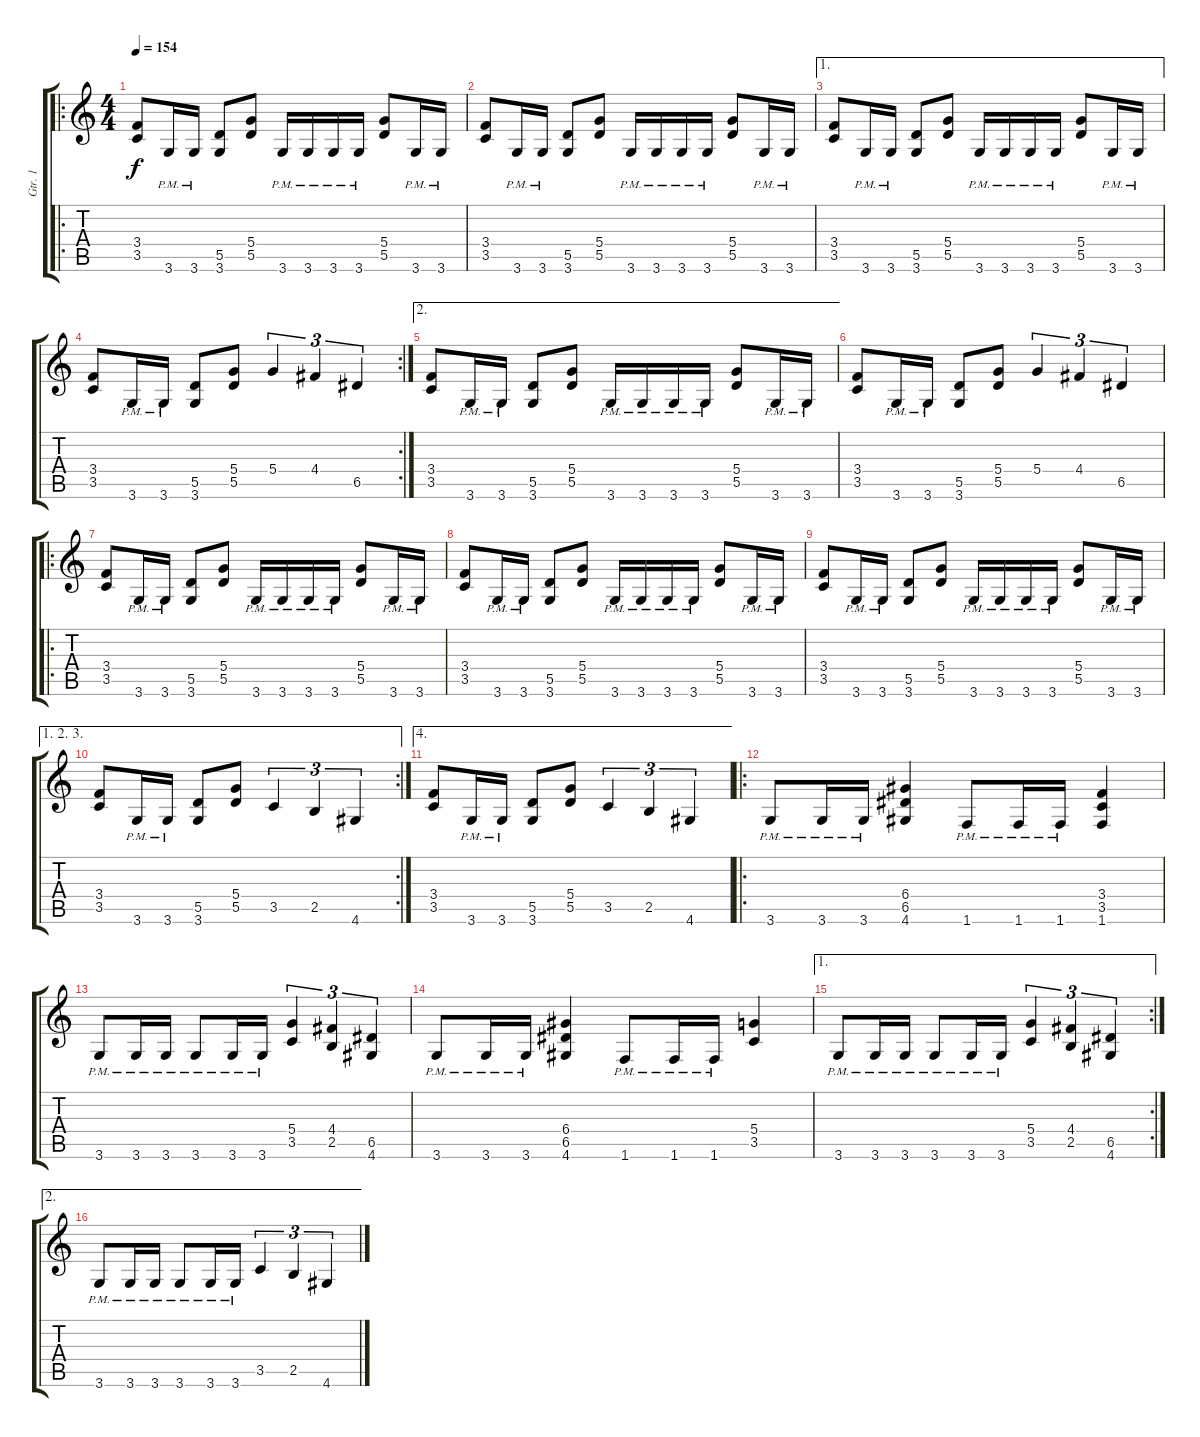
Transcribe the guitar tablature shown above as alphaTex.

\track ("Gtr. 1" "Gtr. 1") {instrument overdrivenguitar}
\staff {score tabs}
\tuning (E4 B3 G3 D3 A2 E2) {hide}
\ro
\ts (4 4)
\tempo 154
\clef g2
\ks c
(3.4 3.5).8{dy f} 3.6{pm}.16 3.6{pm}.16 (5.5 3.6).8 (5.4 5.5).8 3.6{pm}.16 3.6{pm}.16 3.6{pm}.16 3.6{pm}.16 (5.4 5.5).8 3.6{pm}.16 3.6{pm}.16 |
(3.4 3.5).8 3.6{pm}.16 3.6{pm}.16 (5.5 3.6).8 (5.4 5.5).8 3.6{pm}.16 3.6{pm}.16 3.6{pm}.16 3.6{pm}.16 (5.4 5.5).8 3.6{pm}.16 3.6{pm}.16 |
\ae 1
(3.4 3.5).8 3.6{pm}.16 3.6{pm}.16 (5.5 3.6).8 (5.4 5.5).8 3.6{pm}.16 3.6{pm}.16 3.6{pm}.16 3.6{pm}.16 (5.4 5.5).8 3.6{pm}.16 3.6{pm}.16 |
\rc 2
(3.4 3.5).8 3.6{pm}.16 3.6{pm}.16 (5.5 3.6).8 (5.4 5.5).8 5.4.4{tu (3 2)} 4.4.4{tu (3 2)} 6.5.4{tu (3 2)} |
\ae 2
(3.4 3.5).8 3.6{pm}.16 3.6{pm}.16 (5.5 3.6).8 (5.4 5.5).8 3.6{pm}.16 3.6{pm}.16 3.6{pm}.16 3.6{pm}.16 (5.4 5.5).8 3.6{pm}.16 3.6{pm}.16 |
(3.4 3.5).8 3.6{pm}.16 3.6{pm}.16 (5.5 3.6).8 (5.4 5.5).8 5.4.4{tu (3 2)} 4.4.4{tu (3 2)} 6.5.4{tu (3 2)} |
\ro
(3.4 3.5).8 3.6{pm}.16 3.6{pm}.16 (5.5 3.6).8 (5.4 5.5).8 3.6{pm}.16 3.6{pm}.16 3.6{pm}.16 3.6{pm}.16 (5.4 5.5).8 3.6{pm}.16 3.6{pm}.16 |
(3.4 3.5).8 3.6{pm}.16 3.6{pm}.16 (5.5 3.6).8 (5.4 5.5).8 3.6{pm}.16 3.6{pm}.16 3.6{pm}.16 3.6{pm}.16 (5.4 5.5).8 3.6{pm}.16 3.6{pm}.16 |
(3.4 3.5).8 3.6{pm}.16 3.6{pm}.16 (5.5 3.6).8 (5.4 5.5).8 3.6{pm}.16 3.6{pm}.16 3.6{pm}.16 3.6{pm}.16 (5.4 5.5).8 3.6{pm}.16 3.6{pm}.16 |
\ae (1 2 3)
\rc 2
(3.4 3.5).8 3.6{pm}.16 3.6{pm}.16 (5.5 3.6).8 (5.4 5.5).8 3.5.4{tu (3 2)} 2.5.4{tu (3 2)} 4.6.4{tu (3 2)} |
\ae 4
(3.4 3.5).8 3.6{pm}.16 3.6{pm}.16 (5.5 3.6).8 (5.4 5.5).8 3.5.4{tu (3 2)} 2.5.4{tu (3 2)} 4.6.4{tu (3 2)} |
\ro
3.6{pm}.8 3.6{pm}.16 3.6{pm}.16 (6.4 6.5 4.6).4 1.6{pm}.8 1.6{pm}.16 1.6{pm}.16 (3.4 3.5 1.6).4 |
3.6{pm}.8 3.6{pm}.16 3.6{pm}.16 3.6{pm}.8 3.6{pm}.16 3.6{pm}.16 (5.4 3.5).4{tu (3 2)} (4.4 2.5).4{tu (3 2)} (6.5 4.6).4{tu (3 2)} |
3.6{pm}.8 3.6{pm}.16 3.6{pm}.16 (6.4 6.5 4.6).4 1.6{pm}.8 1.6{pm}.16 1.6{pm}.16 (5.4 3.5).4 |
\ae 1
\rc 2
3.6{pm}.8 3.6{pm}.16 3.6{pm}.16 3.6{pm}.8 3.6{pm}.16 3.6{pm}.16 (5.4 3.5).4{tu (3 2)} (4.4 2.5).4{tu (3 2)} (6.5 4.6).4{tu (3 2)} |
\ae 2
3.6{pm}.8 3.6{pm}.16 3.6{pm}.16 3.6{pm}.8 3.6{pm}.16 3.6{pm}.16 3.5.4{tu (3 2)} 2.5.4{tu (3 2)} 4.6.4{tu (3 2)}
